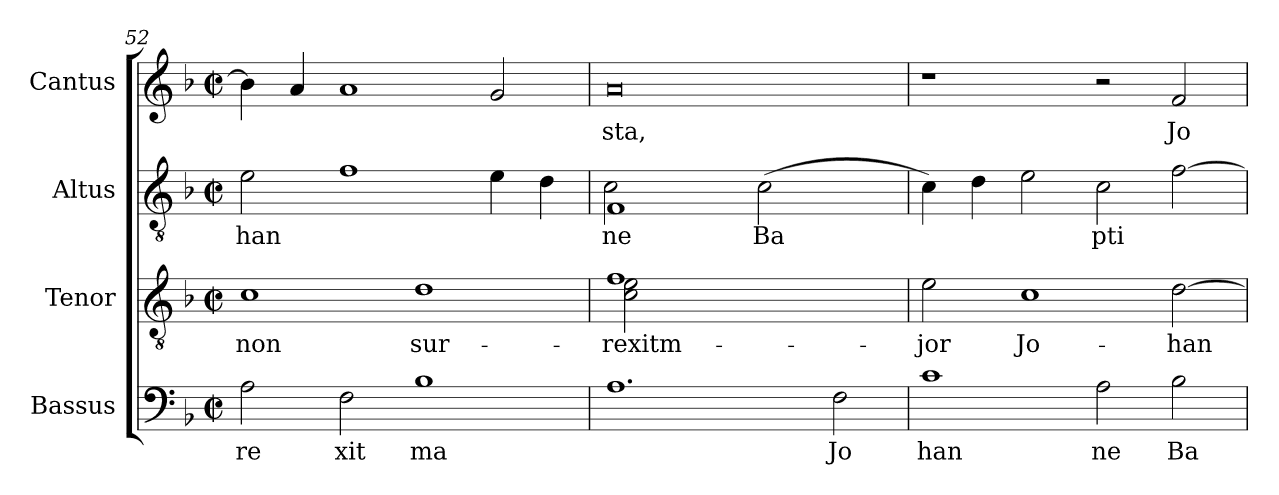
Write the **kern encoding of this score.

**kern	**text	**kern	**text	**kern	**text	**kern	**text
*part4	*part4	*part3	*part3	*part2	*part2	*part1	*part1
*staff4	*staff4	*staff3	*staff3	*staff2	*staff2	*staff1	*staff1
*I"Bassus	*	*I"Tenor	*	*I"Altus	*	*I"Cantus	*
!!LO:PB:g=z
*clefF4	*	*clefGv2	*	*clefGv2	*	*clefG2	*
*k[b-]	*	*k[b-]	*	*k[b-]	*	*k[b-]	*
*F:	*	*F:	*	*F:	*	*F:	*
*M2/2	*	*M2/2	*	*M2/2	*	*M2/2	*
*met(c|)	*	*met(c|)	*	*met(c|)	*	*met(c|)	*
=52	=52	=52	=52	=52	=52	=52	=52
!	!LO:LY:b:cj	!	!LO:LY:b:cj	!	!LO:LY:b:cj	!	!LO:LY:b:cj
2A\	re	1c	non	2e\	han	4b-\]	.
!	!	!	!	!	!	!	!LO:LY:b:cj
.	.	.	.	.	.	4a/	.
!	!LO:LY:b:cj	!	!	!	!LO:LY:b:cj	!	!LO:LY:b:cj
2F\	xit	.	.	1f	.	1a	.
!	!LO:LY:b:cj	!	!LO:LY:b:cj	!	!	!	!
1B-	ma	1d	sur-	.	.	.	.
!	!	!	!	!	!LO:LY:b:cj	!	!LO:LY:b:cj
.	.	.	.	4e\	.	2g/	.
!	!	!	!	!	!LO:LY:b:cj	!	!
.	.	.	.	4d\	.	.	.
=53	=53	=53	=53	=53	=53	=53	=53
*	*	*^	*	*	*	*	*
!	!	!	!	!LO:LY:b:cj	!	!LO:LY:b:cj	!	!LO:LY:b:cj
*	*	*	*	*	*^	*	*	*
1.A	.	1f	2e\ 2c\	-rexitm-	1F	2c\	ne	0a	sta,
.	.	.	1ryy	.	.	2ryy	.	.	.
!	!	!	!	!	!	!	!LO:LY:b:cj	!	!
.	.	1ryy	.	.	(>2c\	1ryy	Ba	.	.
!	!LO:LY:b:cj	!	!	!	!	!	!	!	!
2F\	Jo	.	2ryy	.	2ryy	.	.	.	.
*	*	*	*	*	*v	*v	*	*	*
=54	=54	=54	=54	=54	=54	=54	=54	=54
!	!LO:LY:b:cj	!	!	!LO:LY:b:cj	!	!LO:LY:b:cj	!	!
*	*	*v	*v	*	*	*	*	*
1c	han	2e\	-jor	4c\)	.	1r	.
!	!	!	!	!	!LO:LY:b:cj	!	!
.	.	.	.	4d\	.	.	.
!	!	!	!LO:LY:b:cj	!	!LO:LY:b:cj	!	!
.	.	1c	Jo-	2e\	.	.	.
!	!LO:LY:b:cj	!	!	!	!LO:LY:b:cj	!	!
2A\	ne	.	.	2c\	pti	2r	.
!	!LO:LY:b:cj	!	!LO:LY:b:cj	!	!LO:LY:b:cj	!	!LO:LY:b:cj
2B-\	Ba	[>2d\	-han-	[>2f\	.	2f/	Jo
=	=	=	=	=	=	=	=
*-	*-	*-	*-	*-	*-	*-	*-
